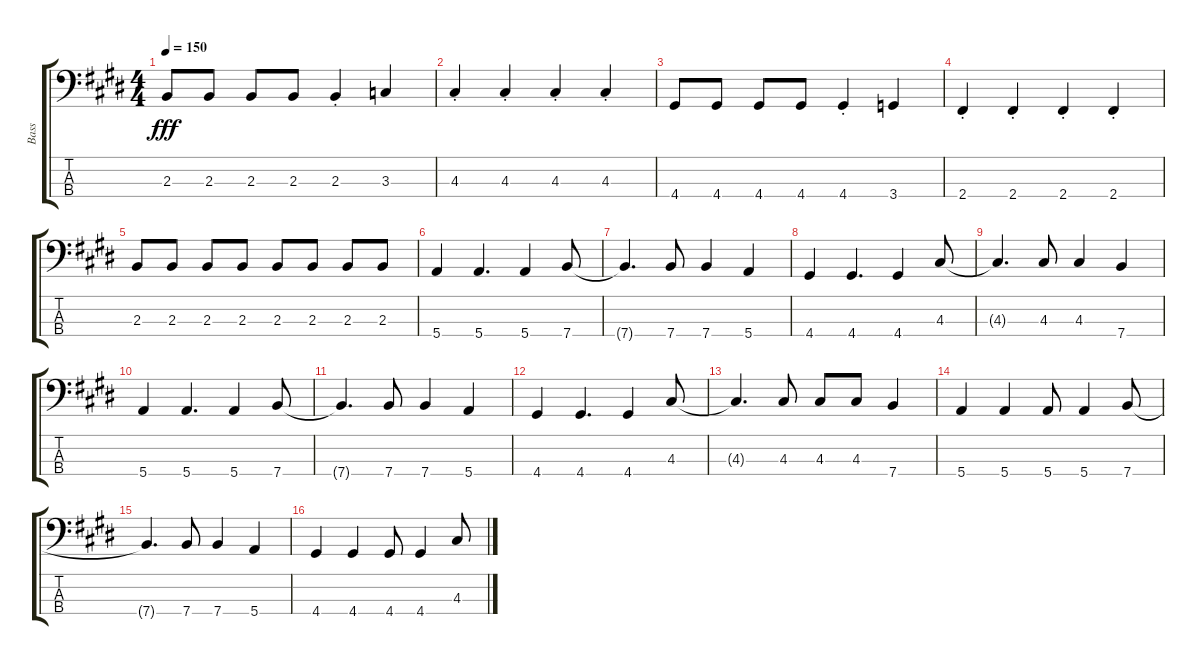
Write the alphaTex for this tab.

\track ("Bass" "Bass") {instrument electricbassfinger}
\staff {score tabs}
\tuning (G2 D2 A1 E1) {hide}
\ts (4 4)
\tempo 150
\clef f4
\ks e
2.3.8{dy fff} 2.3.8 2.3.8 2.3.8 2.3{st}.4 3.3.4 |
4.3{st}.4 4.3{st}.4 4.3{st}.4 4.3{st}.4 |
4.4.8 4.4.8 4.4.8 4.4.8 4.4{st}.4 3.4.4 |
2.4{st}.4 2.4{st}.4 2.4{st}.4 2.4{st}.4 |
2.3.8 2.3.8 2.3.8 2.3.8 2.3.8 2.3.8 2.3.8 2.3.8 |
5.4.4 5.4.4{d} 5.4.4 7.4.8 |
7.4{t}.4{d} 7.4.8 7.4.4 5.4.4 |
4.4.4 4.4.4{d} 4.4.4 4.3.8 |
4.3{t}.4{d} 4.3.8 4.3.4 7.4.4 |
5.4.4 5.4.4{d} 5.4.4 7.4.8 |
7.4{t}.4{d} 7.4.8 7.4.4 5.4.4 |
4.4.4 4.4.4{d} 4.4.4 4.3.8 |
4.3{t}.4{d} 4.3.8 4.3.8 4.3.8 7.4.4 |
5.4.4 5.4.4 5.4.8 5.4.4 7.4.8 |
7.4{t}.4{d} 7.4.8 7.4.4 5.4.4 |
4.4.4 4.4.4 4.4.8 4.4.4 4.3.8
